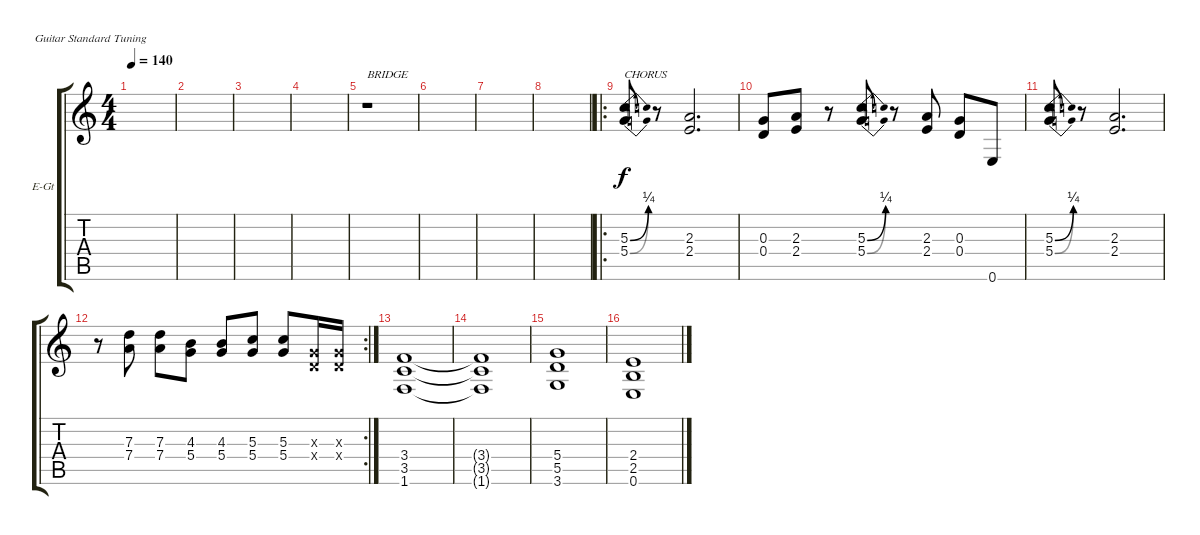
\defaultSystemsLayout 4
\bracketExtendMode groupsimilarinstruments
\multiTrackTrackNamePolicy hidden
\firstSystemTrackNameOrientation horizontal
\otherSystemsTrackNameOrientation horizontal
\track ("Electric Guitar" "E-Gt") {instrument distortionguitar}
\staff {score tabs}
\tuning (E4 B3 G3 D3 A2 E2)
\ts (4 4)
\tempo 140
\clef g2
\ks aminor
|
|
|
|
r.1{txt "BRIDGE"} |
|
|
|
\ro
\scale
0.267631 (5.4{be (bend 0 0 13.799999999999999 1)} 5.3{be (bend 0 0 13.2 1)}).8{txt "CHORUS"} r.8 (2.4 2.3).2{d} |
\scale
0.242777 (0.4 0.3).8 (2.3 2.4).8 r.8 (5.4{be (bend 0 0 12 1)} 5.3{be (bend 0 0 13.799999999999999 1)}).8 r.8 (2.4 2.3).8 (0.4 0.3).8 0.6.8 |
\scale
0.243511 (5.4{be (bend 0 0 13.799999999999999 1)} 5.3{be (bend 0 0 13.2 1)}).8 r.8 (2.4 2.3).2{d} |
\rc 2
\scale
0.246988 r.8 (7.4 7.3).8 (7.4 7.3).8 (5.4 4.3).8 (5.4 4.3).8 (5.3 5.4).8 (5.4 5.3).8 (0.4{x} 0.3{x}).16 (0.4{x} 0.3{x}).16 |
(1.6 3.5 3.4).1 |
(1.6{t} 3.5{t} 3.4{t}).1 |
(3.6 5.5 5.4).1 |
(0.6 2.5 2.4).1
